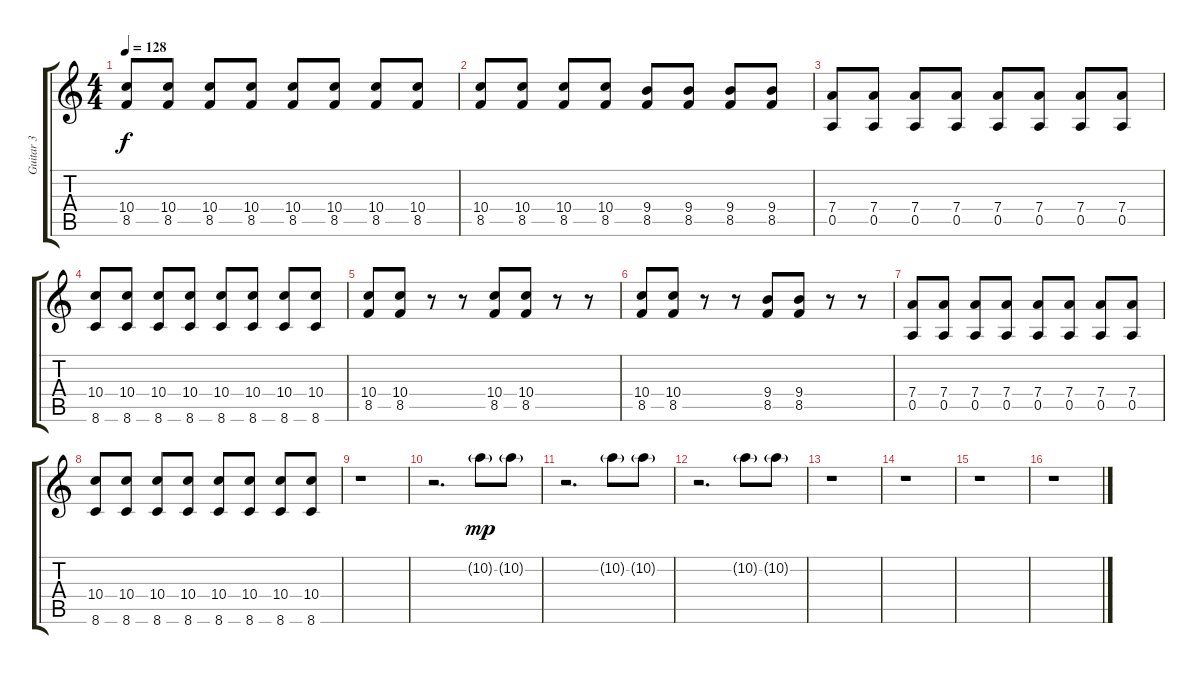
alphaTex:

\track ("Guitar 3" "Guitar 3") {instrument electricguitarjazz}
\staff {score tabs}
\tuning (E4 B3 G3 D3 A2 E2) {hide}
\ts (4 4)
\tempo 128
\clef g2
\ks c
(10.4 8.5).8{dy f} (10.4 8.5).8 (10.4 8.5).8 (10.4 8.5).8 (10.4 8.5).8 (10.4 8.5).8 (10.4 8.5).8 (10.4 8.5).8 |
(10.4 8.5).8 (10.4 8.5).8 (10.4 8.5).8 (10.4 8.5).8 (9.4 8.5).8 (9.4 8.5).8 (9.4 8.5).8 (9.4 8.5).8 |
(7.4 0.5).8 (7.4 0.5).8 (7.4 0.5).8 (7.4 0.5).8 (7.4 0.5).8 (7.4 0.5).8 (7.4 0.5).8 (7.4 0.5).8 |
(10.4 8.6).8 (10.4 8.6).8 (10.4 8.6).8 (10.4 8.6).8 (10.4 8.6).8 (10.4 8.6).8 (10.4 8.6).8 (10.4 8.6).8 |
(10.4 8.5).8 (10.4 8.5).8 r.8 r.8 (10.4 8.5).8 (10.4 8.5).8 r.8 r.8 |
(10.4 8.5).8 (10.4 8.5).8 r.8 r.8 (9.4 8.5).8 (9.4 8.5).8 r.8 r.8 |
(7.4 0.5).8 (7.4 0.5).8 (7.4 0.5).8 (7.4 0.5).8 (7.4 0.5).8 (7.4 0.5).8 (7.4 0.5).8 (7.4 0.5).8 |
(10.4 8.6).8 (10.4 8.6).8 (10.4 8.6).8 (10.4 8.6).8 (10.4 8.6).8 (10.4 8.6).8 (10.4 8.6).8 (10.4 8.6).8 |
r.1 |
r.2{d} 10.2{g}.8{dy mp} 10.2{g}.8 |
r.2{d} 10.2{g}.8 10.2{g}.8 |
r.2{d} 10.2{g}.8 10.2{g}.8 |
r.1 |
r.1 |
r.1 |
r.1
